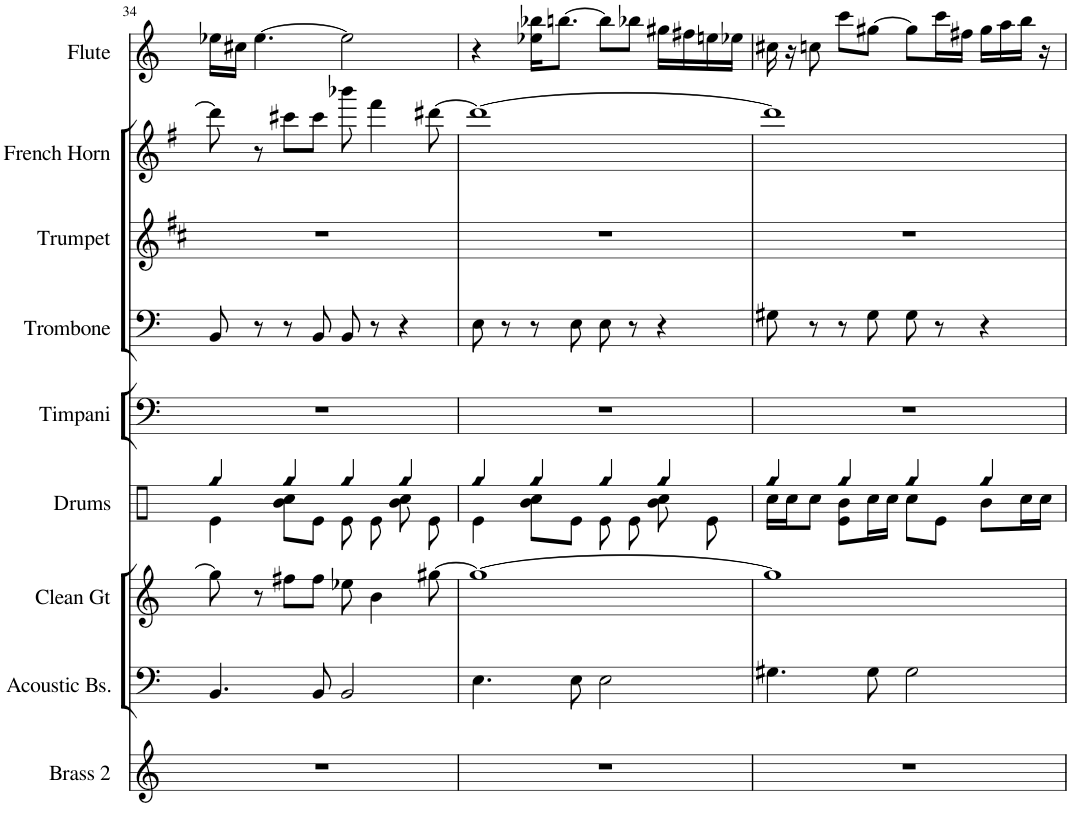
**kern	**kern	**kern	**kern	**kern	**kern	**kern	**kern	**kern
*part9	*part8	*part7	*part6	*part5	*part4	*part3	*part2	*part1
*staff9	*staff8	*staff7	*staff6	*staff5	*staff4	*staff3	*staff2	*staff1
*I"Brass 2	*I"Acoustic Bs.	*I"Clean Gt	*I"Drums	*I"Timpani	*I"Trombone	*I"Trumpet	*I"French Horn	*I"Flute
*I'Brass 2	*I'Acoustic Bs.	*I'Clean Gt	*I'Drums	*I'Timpani	*I'Trombone	*I'Trumpet	*I'French Horn	*I'Flute
!!LO:PB:g=z
*clefG2	*clefF4	*clefG2	*clefX	*clefF4	*clefF4	*clefG2	*clefG2	*clefG2
*	*	*	*	*	*	*Trd1c2	*Trd4c7	*
*k[]	*k[]	*k[]	*k[]	*k[]	*k[]	*k[f#c#]	*k[f#]	*k[]
*M4/4	*M4/4	*M4/4	*M4/4	*M4/4	*M4/4	*M4/4	*M4/4	*M4/4
=34	=34	=34	=34	=34	=34	=34	=34	=34
!	!	!	!LO:N:head=diamond	!	!	!	!	!
*	*	*	*^	*	*	*	*	*
1r	4.BB/	8gg#\]	4gg/	4e\	1r	8BB/	1r	8ddd#\]	16ee-X\LL
.	.	.	.	.	.	.	.	.	16cc#X\JJ
.	.	8r	.	.	.	8r	.	8r	[4.ee-\
!	!	!	!LO:N:head=diamond	!	!	!	!	!	!
.	.	8ff#X\L	4gg/	8b\ 8cc\L	.	8r	.	8ccc#X\L	.
.	8BB/	8ff#\J	.	8e\J	.	8BB/	.	8ccc#\J	.
!	!	!	!LO:N:head=diamond	!	!	!	!	!	!
.	2BB/	8ee-X\	4gg/	8e\	.	8BB/	.	8bbb-X\	2ee-\]
.	.	4b\	.	8e\	.	8r	.	4fff#\	.
!	!	!	!LO:N:head=diamond	!	!	!	!	!	!
.	.	.	4gg/	8b\ 8cc\	.	4r	.	.	.
.	.	[8gg#X\	.	8e\	.	.	.	[8ddd#X\	.
=35	=35	=35	=35	=35	=35	=35	=35	=35	=35
!	!	!	!LO:N:head=diamond	!	!	!	!	!	!
1r	4.E\	1gg#_	4gg/	4e\	1r	8E\	1r	1ddd#_	4r
.	.	.	.	.	.	8r	.	.	.
!	!	!	!LO:N:head=diamond	!	!	!	!	!	!
.	.	.	4gg/	8b\ 8cc\L	.	8r	.	.	16ee-X\ 16bb-X\KL
.	.	.	.	.	.	.	.	.	[8.bbn\J
.	8E\	.	.	8e\J	.	8E\	.	.	.
!	!	!	!LO:N:head=diamond	!	!	!	!	!	!
.	2E\	.	4gg/	8e\	.	8E\	.	.	8bb\L]
.	.	.	.	8e\	.	8r	.	.	8bb-X\J
!	!	!	!LO:N:head=diamond	!	!	!	!	!	!
.	.	.	4gg/	8b\ 8cc\	.	4r	.	.	16gg#X\LL
.	.	.	.	.	.	.	.	.	16ff#X\
.	.	.	.	8e\	.	.	.	.	16een\
.	.	.	.	.	.	.	.	.	16ee-X\JJ
=36	=36	=36	=36	=36	=36	=36	=36	=36	=36
!	!	!	!LO:N:head=diamond	!	!	!	!	!	!
1r	4.G#X\	1gg#]	4gg/	16cc\LL	1r	8G#X\	1r	1ddd#]	16cc#X\
.	.	.	.	16cc\J	.	.	.	.	16r
.	.	.	.	8cc\J	.	8r	.	.	8ccn\
!	!	!	!LO:N:head=diamond	!	!	!	!	!	!
.	.	.	4gg/	8e\ 8b\L	.	8r	.	.	8ccc\L
.	8G#\	.	.	16cc\L	.	8G#\	.	.	[8gg#X\J
.	.	.	.	16cc\JJ	.	.	.	.	.
!	!	!	!LO:N:head=diamond	!	!	!	!	!	!
.	2G#\	.	4gg/	8cc\L	.	8G#\	.	.	8gg#\L]
.	.	.	.	8e\J	.	8r	.	.	16ccc\L
.	.	.	.	.	.	.	.	.	16ff#X\JJ
!	!	!	!LO:N:head=diamond	!	!	!	!	!	!
.	.	.	4gg/	8b\L	.	4r	.	.	16gg#\LL
.	.	.	.	.	.	.	.	.	16aa\
.	.	.	.	16cc\L	.	.	.	.	16bb\JJ
.	.	.	.	16cc\JJ	.	.	.	.	16r
*	*	*	*v	*v	*	*	*	*	*
=	=	=	=	=	=	=	=	=
*-	*-	*-	*-	*-	*-	*-	*-	*-
